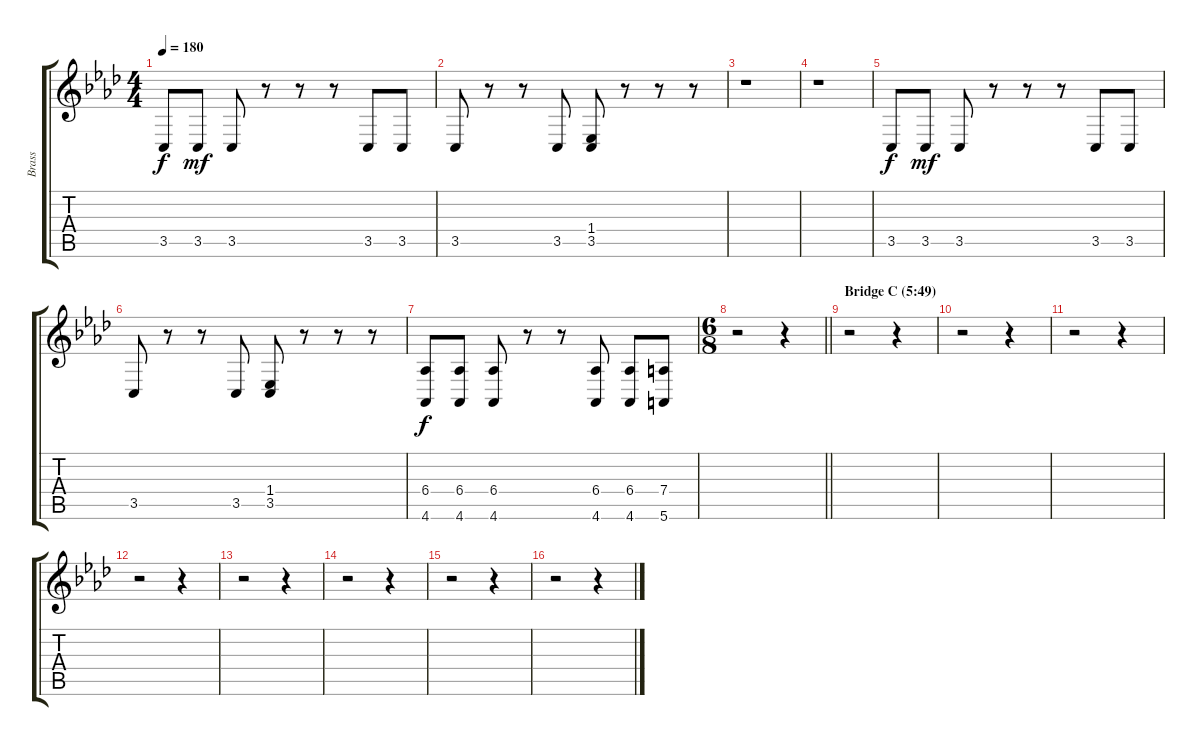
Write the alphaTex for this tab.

\track ("Brass" "Brass") {instrument brasssection}
\staff {score tabs}
\tuning (E4 B3 G3 D3 A2 E2) {hide}
\ts (4 4)
\tempo 180
\clef g2
\ks fminor
3.5.8{dy f volume 9 balance 6} 3.5.8{dy mf} 3.5.8 r.8 r.8 r.8 3.5.8 3.5.8 |
3.5.8 r.8 r.8 3.5.8 (1.4 3.5).8 r.8 r.8 r.8 |
r.1 |
r.1 |
3.5.8{dy f volume 9 balance 6} 3.5.8{dy mf} 3.5.8 r.8 r.8 r.8 3.5.8 3.5.8 |
3.5.8 r.8 r.8 3.5.8 (1.4 3.5).8 r.8 r.8 r.8 |
(6.4 4.6).8{dy f} (6.4 4.6).8 (6.4 4.6).8 r.8 r.8 (6.4 4.6).8 (6.4 4.6).8 (7.4 5.6).8 |
\ts (6 8)
\barLineRight lightlight
r.2 r.4 |
\section ("" "Bridge C (5:49)")
r.2 r.4 |
r.2 r.4 |
r.2 r.4 |
r.2 r.4 |
r.2 r.4 |
r.2 r.4 |
r.2 r.4 |
r.2 r.4
